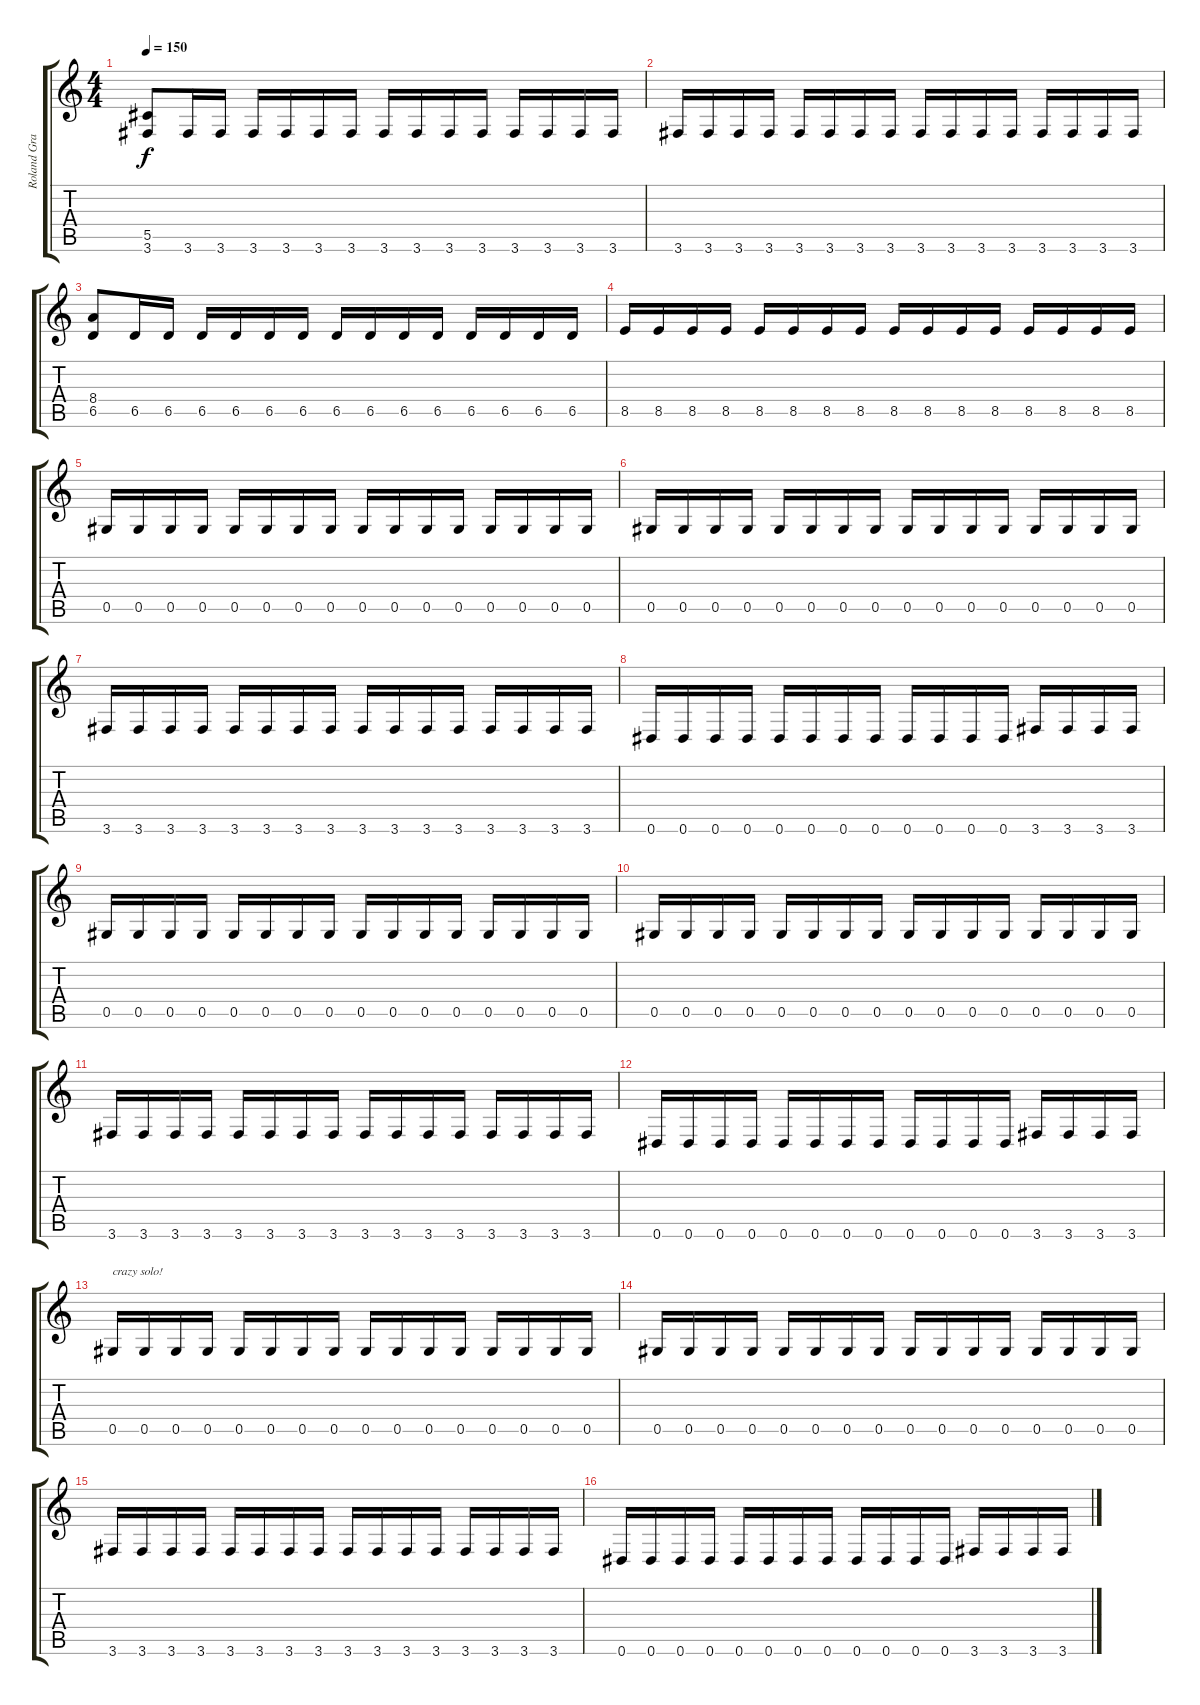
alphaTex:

\track ("Roland Grapow 1" "Roland Gra") {instrument distortionguitar}
\staff {score tabs}
\tuning (Eb4 Bb3 Gb3 Db3 Ab2 Eb2) {hide}
\ts (4 4)
\tempo 150
\clef g2
\ks c
(5.5 3.6).8{dy f} 3.6.16 3.6.16 3.6.16 3.6.16 3.6.16 3.6.16 3.6.16 3.6.16 3.6.16 3.6.16 3.6.16 3.6.16 3.6.16 3.6.16 |
3.6.16 3.6.16 3.6.16 3.6.16 3.6.16 3.6.16 3.6.16 3.6.16 3.6.16 3.6.16 3.6.16 3.6.16 3.6.16 3.6.16 3.6.16 3.6.16 |
(8.4 6.5).8 6.5.16 6.5.16 6.5.16 6.5.16 6.5.16 6.5.16 6.5.16 6.5.16 6.5.16 6.5.16 6.5.16 6.5.16 6.5.16 6.5.16 |
8.5.16 8.5.16 8.5.16 8.5.16 8.5.16 8.5.16 8.5.16 8.5.16 8.5.16 8.5.16 8.5.16 8.5.16 8.5.16 8.5.16 8.5.16 8.5.16 |
0.5.16 0.5.16 0.5.16 0.5.16 0.5.16 0.5.16 0.5.16 0.5.16 0.5.16 0.5.16 0.5.16 0.5.16 0.5.16 0.5.16 0.5.16 0.5.16 |
0.5.16 0.5.16 0.5.16 0.5.16 0.5.16 0.5.16 0.5.16 0.5.16 0.5.16 0.5.16 0.5.16 0.5.16 0.5.16 0.5.16 0.5.16 0.5.16 |
3.6.16 3.6.16 3.6.16 3.6.16 3.6.16 3.6.16 3.6.16 3.6.16 3.6.16 3.6.16 3.6.16 3.6.16 3.6.16 3.6.16 3.6.16 3.6.16 |
0.6.16 0.6.16 0.6.16 0.6.16 0.6.16 0.6.16 0.6.16 0.6.16 0.6.16 0.6.16 0.6.16 0.6.16 3.6.16 3.6.16 3.6.16 3.6.16 |
0.5.16 0.5.16 0.5.16 0.5.16 0.5.16 0.5.16 0.5.16 0.5.16 0.5.16 0.5.16 0.5.16 0.5.16 0.5.16 0.5.16 0.5.16 0.5.16 |
0.5.16 0.5.16 0.5.16 0.5.16 0.5.16 0.5.16 0.5.16 0.5.16 0.5.16 0.5.16 0.5.16 0.5.16 0.5.16 0.5.16 0.5.16 0.5.16 |
3.6.16 3.6.16 3.6.16 3.6.16 3.6.16 3.6.16 3.6.16 3.6.16 3.6.16 3.6.16 3.6.16 3.6.16 3.6.16 3.6.16 3.6.16 3.6.16 |
0.6.16 0.6.16 0.6.16 0.6.16 0.6.16 0.6.16 0.6.16 0.6.16 0.6.16 0.6.16 0.6.16 0.6.16 3.6.16 3.6.16 3.6.16 3.6.16 |
0.5.16{txt "crazy solo!"} 0.5.16 0.5.16 0.5.16 0.5.16 0.5.16 0.5.16 0.5.16 0.5.16 0.5.16 0.5.16 0.5.16 0.5.16 0.5.16 0.5.16 0.5.16 |
0.5.16 0.5.16 0.5.16 0.5.16 0.5.16 0.5.16 0.5.16 0.5.16 0.5.16 0.5.16 0.5.16 0.5.16 0.5.16 0.5.16 0.5.16 0.5.16 |
3.6.16 3.6.16 3.6.16 3.6.16 3.6.16 3.6.16 3.6.16 3.6.16 3.6.16 3.6.16 3.6.16 3.6.16 3.6.16 3.6.16 3.6.16 3.6.16 |
0.6.16 0.6.16 0.6.16 0.6.16 0.6.16 0.6.16 0.6.16 0.6.16 0.6.16 0.6.16 0.6.16 0.6.16 3.6.16 3.6.16 3.6.16 3.6.16
